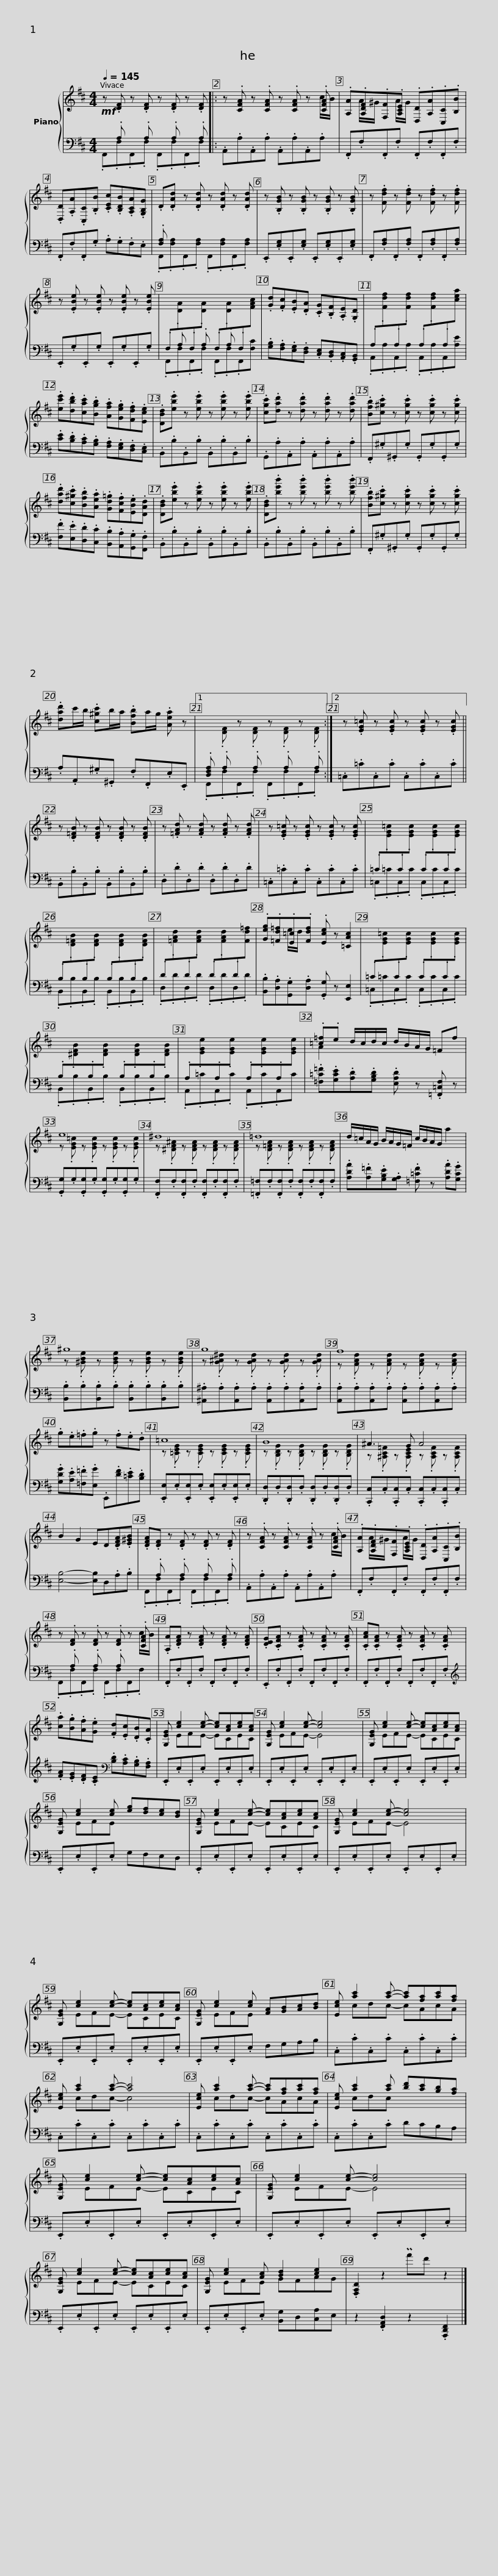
X:1
%%score { ( 1 2 4 ) | 3 }
L:1/8
Q:1/4=145
M:4/4
I:linebreak $
K:D
V:1 treble
V:2 treble
V:4 treble
V:3 bass
V:1
!mf! z .[DF] z .[DF] z .[DF] z .[DF] |: z .[CFA] z .[CFA] z .[CFA] z .[CFA] | .[A,A].[A,DF].[F,F].[A,CE] .[D,D].[A,A].[C,C].[B,B] | .[D,D].[A,A].[C,C].[B,B] .[CEc].[B,DB].[A,CA].[G,B,G] |$ .D.[DAd] z .[DAd] z .[DAd] z .[DAd] | %5
 z .[B,GB] z .[B,GB] z .[B,GB] z .[B,GB] | z .[Fdf] z .[Fdf] z .[Fdf] z .[Fdf] | z .[EBe] z .[EBe] z .[EBe] z .[EBe] |[I:staff +1] .F,[I:staff -1].[DA][I:staff +1].F,[I:staff -1].[DA][I:staff +1] .F,[I:staff -1].[DA][I:staff +1].F,[I:staff -1][FAc] |$ .[Gd].[Fc].[EB].[DA] .[CG].[B,F].[A,E].[G,D] | %10
[I:staff +1] .A,[I:staff -1].[Fdf][I:staff +1].A,[I:staff -1].[Fdf][I:staff +1] .A,[I:staff -1].[Fdf][I:staff +1].A,[I:staff -1][cea] | .[ec'e'].[dbd'].[cac'].[Bgb] .[Afa].[Geg].[Fdf].[Ece] | .[DBd].[ebe'] z .[ebe'] z .[ebe'] z .[ebe'] | .[cgc'].[dad'] z .[dad'] z .[dad'] z .[dad'] |$ .[Bfb].[c^gc'] z .[cgc'] z .[cgc'] z .[cgc'] | %15
 .[dad'].[c^gc'].[Bfb].[Aea] .[Gd=g].[Fcf].[EBe].[DAd] | .[DBd].[ebe'] z .[ebe'] z .[ebe'] z .[ebe'] | .[DBd].[be'b'] z .[be'b'] z .[be'b'] z .[be'b'] | .[Bfb].[c^gc'] z .[cgc'] z .[cgc'] z .[cgc'] |$ .[dad']c'/b/ .[c^gc']b/a/ .[Bfb]a/g/ .[Aea] z |1 %20
[I:staff +1] .[D,F,A,][I:staff -1] .[DF] z .[DF] z .[DF] z .[DF] :|2 z .[EG=c] z .[EGc] z .[EGc] z .[EGc] ||$ z .[D=FB] z .[DFB] z .[DFB] z .[DFB] | z .[=FAd] z .[FAd] z .[FAd] z .[FAd] | z .[EG=c] z .[EGc] z .[EGc] z .[EGc] | %25
[I:staff +1] .=C[I:staff -1].[EG=c][I:staff +1].C[I:staff -1].[EGc][I:staff +1] .C[I:staff -1].[EGc][I:staff +1].C[I:staff -1].[EGc] |$[I:staff +1] .B,[I:staff -1].[D=FB][I:staff +1].B,[I:staff -1].[DFB][I:staff +1] .B,[I:staff -1].[DFB][I:staff +1].B,[I:staff -1].[DFB] |[I:staff +1] .D[I:staff -1].[=FAd][I:staff +1].D[I:staff -1].[FAd][I:staff +1] .D[I:staff -1].[FAd][I:staff +1].D[I:staff -1][Fd=f] | .[Geg].[=Fd=f].[E=c].[Fdf] .[Ece] z [=CAc]2 |[I:staff +1] .=C[I:staff -1].[EG=c][I:staff +1].C[I:staff -1].[EGc][I:staff +1] .C[I:staff -1].[EGc][I:staff +1].C[I:staff -1].[EGc] |$ %30
[I:staff +1] .B,[I:staff -1].[^DFB][I:staff +1].B,[I:staff -1].[DFB][I:staff +1] .B,[I:staff -1].[DFB][I:staff +1].B,[I:staff -1].[DFB] |[I:staff +1] .A,[I:staff -1].[EGe][I:staff +1].A,[I:staff -1].[EGe][I:staff +1] .A,[I:staff -1].[EGe][I:staff +1].A,[I:staff -1][EGe] | .[=c=f].e d/c/d/c/ d/B/A/G/ =Ff | e8 |$ ^d8 | %35
 =d8 | d/=c/A/G/ B/A/G/=F/ c/B/A/G/ a2 | ^g8 |$ g8 | f8 | %40
 .g.e.=f.g z .f.e.d | =c8 |$ B8 | ^A3 G A4 | B2 G2 ED.[DFA].[E^GB] | %45
 .[DFA].[DF] z .[DF] z .[DF] z .[DF] |$ z .[CFA] z .[CFA] z .[CFA] z .[CFA] | .[A,A].[A,DF].[F,F].[A,CE] .[D,D].[A,A].[C,C].[B,B] | z .[DF] z .[DF] z .[DF] z .[CFA] | .[A,A].[DFA] z .[DFA] z .[DFA] z .[DFA] |$ %50
 .[DEG].[CFA] z .[CFA] z .[CFA] z .[CFA] | .[CAc].[CFA] z .[CFA] z .[CFA] z .[CFA] | .[ca].[Bg].[Af].[Ge] .[Fd].[Ec].[DB].[CA] | [G,EG] [ce]2 [ce]- [ce][Ac][ce][Ac] |$ [G,EG] [ce]2 [ce]- [ce]4 | %55
 [G,EG] [ce]2 [ce]- [ce][Ac][ce][Ac] | [G,EG] [ce]2 [ce] [eg][df][ce][Bd] | [G,EG] [ce]2 [ce]- [ce][Ac][ce][Ac] |$ [G,EG] [ce]2 [ce]- [ce]4 | [G,EG] [ce]2 [ce]- [ce][Ac][ce][Ac] | %60
 [G,EG] [ce]2 [ce] [FA][GB][Ac][Bd] | [Ece] [ac']2 [ac']- [ac'][fa][ac'][fa] |$ [Ece] [ac']2 [ac']- [ac']4 | [Ece] [ac']2 [ac']- [ac'][fa][ac'][fa] | [Ece] [ac']2 [ac'] [bd'][ac'][gb][fa] | %65
 [G,EG] [ce]2 [ce]- [ce][Ac][ce][Ac] |$ [G,EG] [ce]2 [ce]- [ce]4 | [G,EG] [ce]2 [ce]- [ce][Ac][ce][Ac] | [G,EG] [ce]2 [Ac] [Bd]2 [ce]2 | .[F,A,D]2 z2 Pf'd' z2 |] %70
V:2
 x[I:staff +1] .A, x .A, x .A, x .A, |: x8 | x[I:staff -1] A/^G/ x A/G/ x4 | x8 |$[I:staff +1] .[F,A,] x7 | %5
 x8 | x8 | x8 | x .A, x .A, x .A, x2 |$ x8 | %10
 x8 | x8 | x8 | x8 |$ x8 | %15
 x8 | x8 | x8 | x8 |$ x8 |1 %20
 x .A, x .A, x .A, x .A, :|2 x8 ||$ x8 | x8 | x8 | %25
 x8 |$ x8 | x8 | x2[I:staff -1] e/d/ x5 | x8 |$ %30
 x8 | x8 | A2 x6 | z .[EG=c] z .[EGc] z .[EGc] z .[EGc] |$ z .[^DF^A] z .[DFA] z .[DFA] z .[DFA] | %35
 z .[D=FA] z .[DFA] z .[DFA] z .[DFA] | x8 | z .[^GBe] z .[GBe] z .[GBe] z .[GBe] |$ z .[G^A^d] z .[GAd] z .[GAd] z .[GAd] | z .[FAd] z .[FAd] z .[FAd] z .[FAd] | %40
 x8 | z .[=CEG] z .[CEG] z .[CEG] z .[CEG] |$ z .[B,DG] z .[B,DG] z .[B,DG] z .[B,DG] | z .[^A,C=F] z .[A,CE] z .[A,CF] z .[A,CF] | x8 | %45
 x[I:staff +1] .A, x .A, x .A, x .A, |$ x8 | x[I:staff -1] A/^G/ x A/G/ x4 | x[I:staff +1] .A, x .A, x .A, x[I:staff -1] c/B/ | x8 |$ %50
 x8 | x8 | x8 | x EFE- ECEC |$ x EFE- E4 | %55
 x EFE- ECEC | x EFE x4 | x EFE- ECEC |$ x EFE- E4 | x EFE- ECEC | %60
 x EFE x4 | x cdc- cAcA |$ x cdc- c4 | x cdc- cAcA | x cdc x4 | %65
 x EFE- ECEC |$ x EFE- E4 | x EFE- ECEC | x EFE GFAG | x8 |] %70
V:3
 .F,,.F,.F,,.F, .F,,.F,.F,,.F, |: .A,,.A,.A,,.A, .A,,.A,.A,,.A, | .F,,.F,.F,,.F, .F,,.F,.F,,.F, | .F,,.F,.F,,.G, .A,.G,.F,.E, |$ .F,,.[F,A,].F,,.[F,A,] .F,,.[F,A,].F,,.[F,A,] | %5
 .E,,.[E,G,].E,,.[E,G,] .E,,.[E,G,].E,,.[E,G,] | .F,,.[F,A,].F,,.[F,A,] .F,,.[F,A,].F,,.[F,A,] | .E,,.G,.E,,.G, .E,,.G,.E,,.G, | .F,,.F,.F,,.F, .F,,.F,.F,,[F,C] |$ .[G,B,].[F,A,].[E,G,].[D,F,] .[C,E,].[B,,D,].[A,,C,].[G,,B,,] | %10
 .A,,.A,.A,,.A, .A,,.A,.A,,[A,E] | .[CE].[B,D].[A,C].[G,B,] .[F,A,].[E,G,].[D,F,].[C,E,] | .B,,.B,.B,,.B, .B,,.B,.B,,.B, | .G,,.A,.A,,.A, .A,,.A,.A,,.A, |$ .F,,.^G,.^G,,.G, .G,,.G,.G,,.G, | %15
 .[F,F].[E,E].[D,D].[C,C] .[B,,B,].[A,,A,].[G,,G,].[F,,F,] | .B,,.B,.B,,.B, .B,,.B,.B,,.B, | .B,,.B,.B,,.B, .B,,.B,.B,,.B, | .F,,.^G,.^G,,.G, .G,,.G,.G,,.G, |$ .A,.A,,.^G,.^G,, .F,.F,,.E,.E,, |1 %20
 .F,,.F,.F,,.F, .F,,.F,.F,,.F, :|2 .=C,.=C.C,.C .C,.C.C,.C ||$ .B,,.B,.B,,.B, .B,,.B,.B,,.B, | .D,.D.D,.D .D,.D.D,.D | .=C,.=C.C,.C .C,.C.C,.C | %25
 .=C,.=C.C,.C .C,.C.C,.C |$ .B,,.B,.B,,.B, .B,,.B,.B,,.B, | .D,.D.D,.D .D,.D.D,.D | .[B,,B,].[D,A,].[G,,G,].[D,A,] .[G,,G,] z [E,,E,]2 | .=C,.=C.C,.C .C,.C.C,.C |$ %30
 .B,,.B,.B,,.B, .B,,.B,.B,,.B, | .A,,.=C.A,,.C .A,,.C.A,,C | .[=F,=C=F].[G,CE].[A,D].[G,B,D] .[E,A,D] z .[=F,,=C,F,] z | .[G,,G,].G,.[G,,G,].G, .[G,,G,].G,.[G,,G,].G, |$ .[F,,F,].F,.[F,,F,].F, .[F,,F,].F,.[F,,F,].F, | %35
 .[=F,,=F,].F,.[F,,F,].F, .[F,,F,].F,.[F,,F,].F, | .[A,DA].[A,=F].[G,B,E].[G,A,] .[=F,=CF] z .[A,DA].[G,CG] | .[B,,B,].B,.[B,,B,].B, .[B,,B,].B,.[B,,B,].B, |$ .[^A,,^A,].A,.[A,,A,].A, .[A,,A,].A,.[A,,A,].A, | .[A,,A,].A,.[A,,A,].A, .[A,,A,].A,.[A,,A,].A, | %40
 .[G,DG].[A,E].[=F,=F].[E,G] .E,,.[DF].[=CE].[B,D] | .[E,,E,].E,.[E,,E,].E, .[E,,E,].E,.[E,,E,].E, |$ .[D,,D,].D,.[D,,D,].D, .[D,,D,].D,.[D,,D,].D, | .[C,,C,].C,.[C,,C,].C, .[C,,C,].C,.[C,,C,].C, | [E,B,]4- [E,B,]D,.A,.B, | %45
 .F,,.F,.F,,.F, .F,,.F,.F,,.F, |$ .A,,.A,.A,,.A, .A,,.A,.A,,.A, | .F,,.F,.F,,.F, .F,,.F,.F,,.F, | .F,,.F,.F,,.F, .F,,.F,.F,,.F, | .F,,.F,.F,,.F, .F,,.F,.F,,.F, |$ %50
 .E,,.F,.F,,.F, .F,,.F,.F,,.F, | .F,,.F,.F,,.F, .F,,.F,.F,,.F, |[K:treble] .[FA].[EG].[DF].[CE][K:bass] .[B,D].[A,C].[G,B,].[F,A,] | .E,,.E,.E,,.E, .E,,.E,.E,,.E, |$ .E,,.E,.E,,.E, .E,,.E,.E,,.E, | %55
 .E,,.E,.E,,.E, .E,,.E,.E,,.E, | .E,,.E,.E,,.E, G,F,E,D, | .E,,.E,.E,,.E, .E,,.E,.E,,.E, |$ .E,,.E,.E,,.E, .E,,.E,.E,,.E, | .E,,.E,.E,,.E, .E,,.E,.E,,.E, | %60
 .E,,.E,.E,,.E, F,G,A,B, | .C,.C.C,.C .C,.C.C,.C |$ .C,.C.C,.C .C,.C.C,.C | .C,.C.C,.C .C,.C.C,.C | .C,.C.C,.C DCB,A, | %65
 .E,,.E,.E,,.E, .E,,.E,.E,,.E, |$ .E,,.E,.E,,.E, .E,,.E,.E,,.E, | .E,,.E,.E,,.E, .E,,.E,.E,,.E, | .E,,.E,.E,,.E, [B,,G,]D,[C,A,]E, | z2 .[F,,A,,D,]2 z2 .[A,,,D,,F,,]2 |] %70
V:4
 x8 |: x7 c/B/ | x8 | x8 |$ x8 | %5
 x8 | x8 | x8 | x8 |$ x8 | %10
 x8 | x8 | x8 | x8 |$ x8 | %15
 x8 | x8 | x8 | x8 |$ x8 |1 %20
 x8 :|2 x8 ||$ x8 | x8 | x8 | %25
 x8 |$ x8 | x8 | x8 | x8 |$ %30
 x8 | x8 | x8 | x8 |$ x8 | %35
 x8 | x8 | x8 |$ x8 | x8 | %40
 x8 | x8 |$ x8 | x8 | x8 | %45
 x8 |$ x7 c/B/ | x8 | x8 | x8 |$ %50
 x8 | x8 | x8 | x8 |$ x8 | %55
 x8 | x8 | x8 |$ x8 | x8 | %60
 x8 | x8 |$ x8 | x8 | x8 | %65
 x8 |$ x8 | x8 | x8 | x8 |] %70
